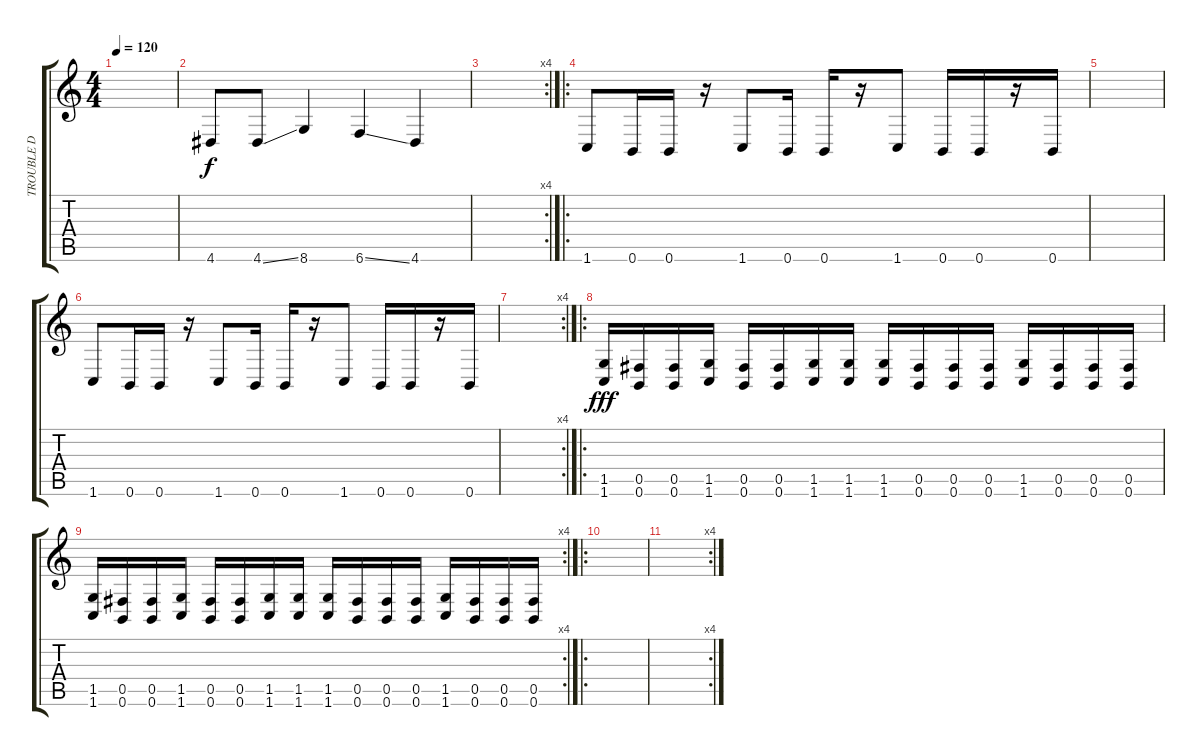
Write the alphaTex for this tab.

\track ("TROUBLE D" "TROUBLE D") {instrument electricbassfinger}
\staff {score tabs}
\tuning (Db4 Ab3 E3 B2 Gb2 B1) {hide}
\ts (4 4)
\tempo 120
\clef g2
\ks c
|
4.6.8 4.6{ss}.8 8.6.4 6.6{ss}.4 4.6.4 |
\rc 4
|
\ro
1.6.8{dy f} 0.6.16 0.6.16 r.16 1.6.8 0.6.16 0.6.16 r.16 1.6.8 0.6.16 0.6.16 r.16 0.6.16 |
|
1.6.8 0.6.16 0.6.16 r.16 1.6.8 0.6.16 0.6.16 r.16 1.6.8 0.6.16 0.6.16 r.16 0.6.16 |
\rc 4
|
\ro
(1.5 1.6).16{dy fff} (0.5 0.6).16 (0.5 0.6).16 (1.5 1.6).16 (0.5 0.6).16 (0.5 0.6).16 (1.5 1.6).16 (1.5 1.6).16 (1.5 1.6).16 (0.5 0.6).16 (0.5 0.6).16 (0.5 0.6).16 (1.5 1.6).16 (0.5 0.6).16 (0.5 0.6).16 (0.5 0.6).16 |
\rc 4
(1.5 1.6).16 (0.5 0.6).16 (0.5 0.6).16 (1.5 1.6).16 (0.5 0.6).16 (0.5 0.6).16 (1.5 1.6).16 (1.5 1.6).16 (1.5 1.6).16 (0.5 0.6).16 (0.5 0.6).16 (0.5 0.6).16 (1.5 1.6).16 (0.5 0.6).16 (0.5 0.6).16 (0.5 0.6).16 |
\ro
|
\rc 4
